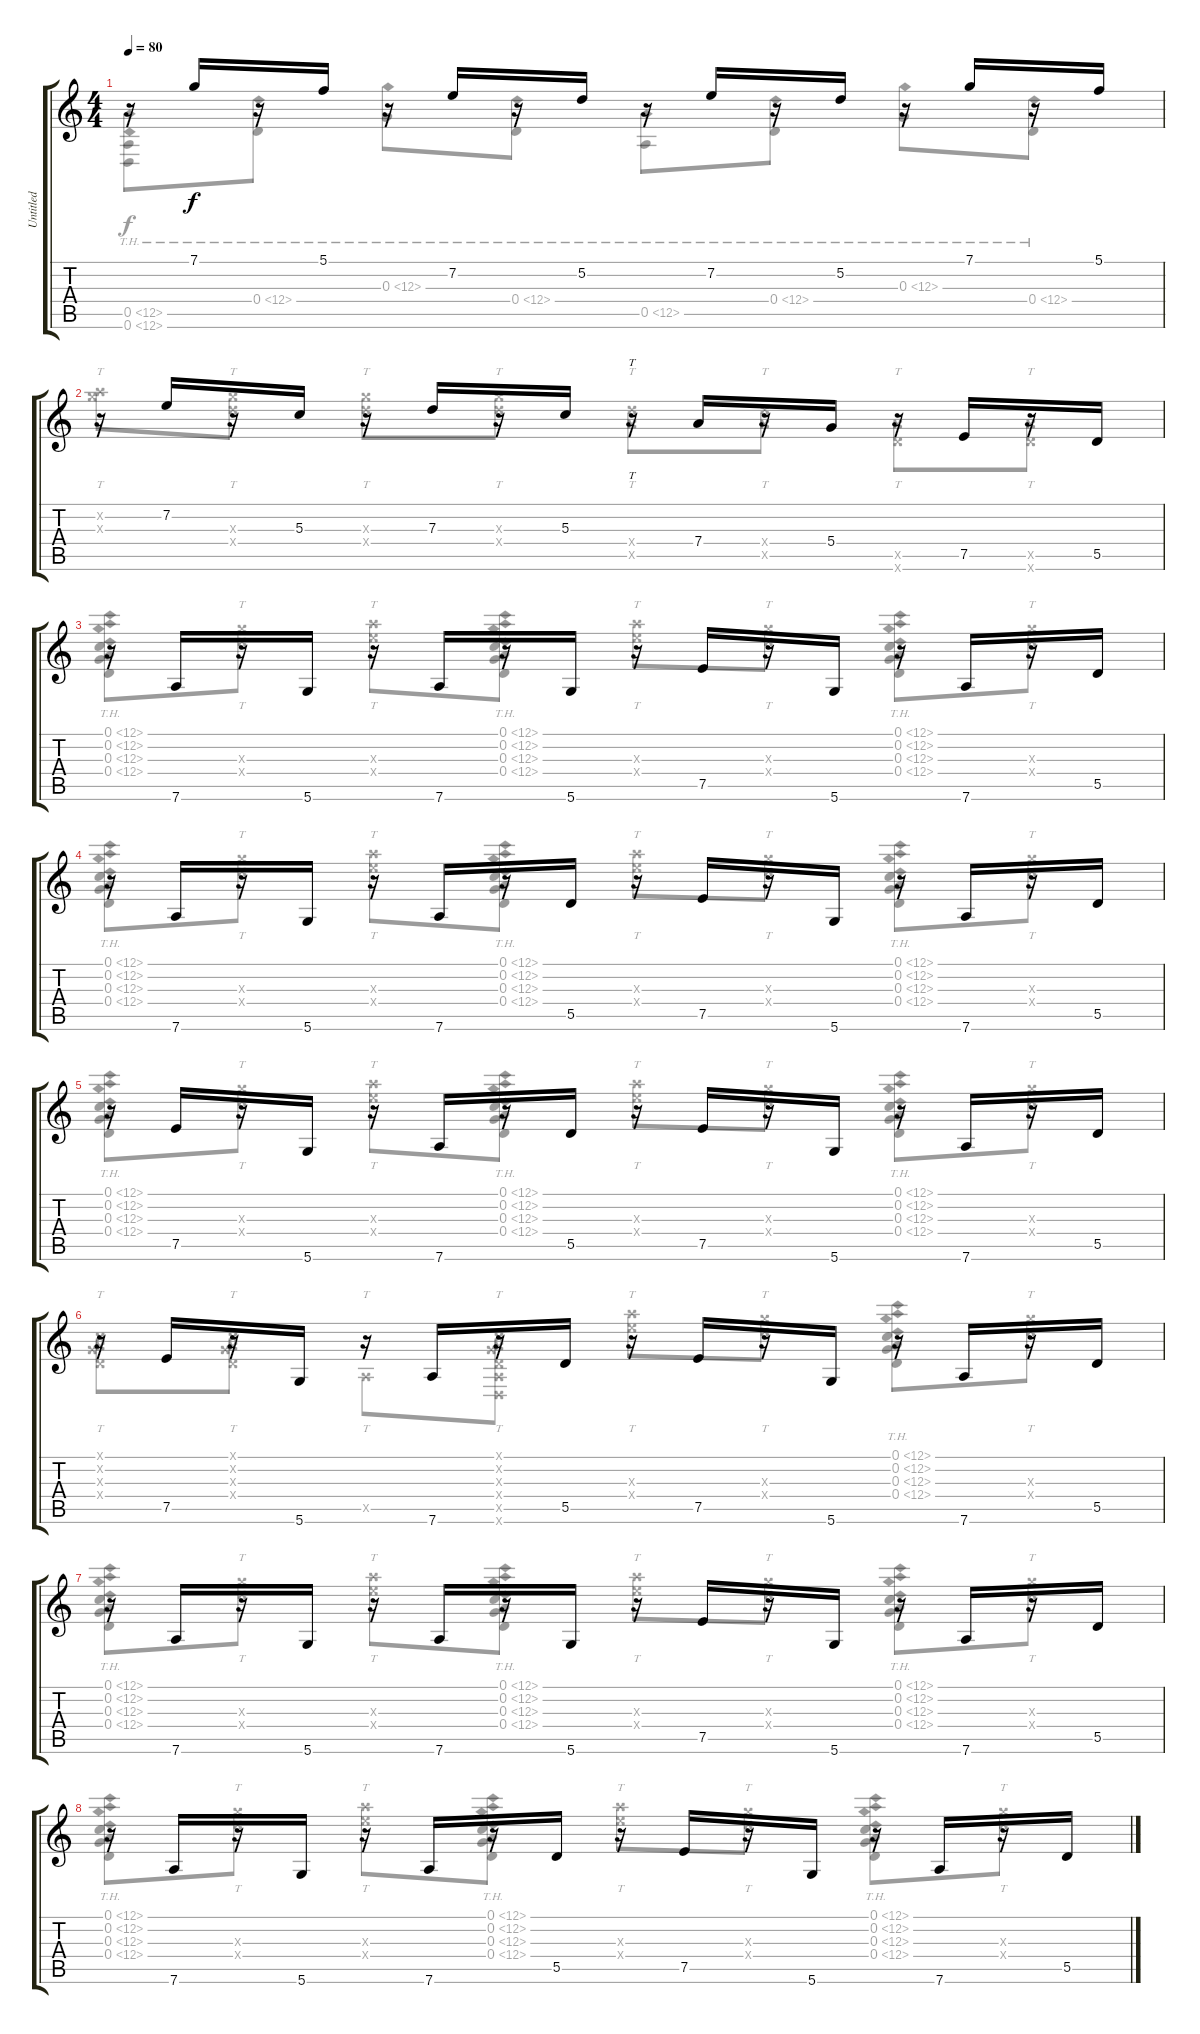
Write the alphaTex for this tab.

\track ("Untitled" "Untitled") {instrument acousticguitarsteel}
\staff {score tabs}
\tuning (C4 A3 G3 D3 A2 D2) {hide}
\voice
\ts (4 4)
\tempo 80
\clef g2
\ks c
r.16{dy f} 7.1.16 r.16 5.1.16 r.16 7.2.16 r.16 5.2.16 r.16 7.2.16 r.16 5.2.16 r.16 7.1.16 r.16 5.1.16 |
r.16 7.2.16 r.16 5.3.16 r.16 7.3.16 r.16 5.3.16 r.16{tt} 7.4.16 r.16 5.4.16 r.16 7.5.16 r.16 5.5.16 |
r.16 7.6.16 r.16 5.6.16 r.16 7.6.16 r.16 5.6.16 r.16 7.5.16 r.16 5.6.16 r.16 7.6.16 r.16 5.5.16 |
r.16 7.6.16 r.16 5.6.16 r.16 7.6.16 r.16 5.5.16 r.16 7.5.16 r.16 5.6.16 r.16 7.6.16 r.16 5.5.16 |
r.16 7.5.16 r.16 5.6.16 r.16 7.6.16 r.16 5.5.16 r.16 7.5.16 r.16 5.6.16 r.16 7.6.16 r.16 5.5.16 |
r.16 7.5.16 r.16 5.6.16 r.16 7.6.16 r.16 5.5.16 r.16 7.5.16 r.16 5.6.16 r.16 7.6.16 r.16 5.5.16 |
r.16 7.6.16 r.16 5.6.16 r.16 7.6.16 r.16 5.6.16 r.16 7.5.16 r.16 5.6.16 r.16 7.6.16 r.16 5.5.16 |
r.16 7.6.16 r.16 5.6.16 r.16 7.6.16 r.16 5.5.16 r.16 7.5.16 r.16 5.6.16 r.16 7.6.16 r.16 5.5.16
\voice
\clef g2
\ottava regular
\simile none
\ks c
(0.5{th 12} 0.6{th 12}).8{dy f} 0.4{th 12}.8 0.3{th 12}.8 0.4{th 12}.8 0.5{th 12}.8 0.4{th 12}.8 0.3{th 12}.8 0.4{th 12}.8 |
(12.2{x} 12.3{x}).8{tt} (12.3{x} 12.4{x}).8{tt} (12.3{x} 12.4{x}).8{tt} (12.3{x} 12.4{x}).8{tt} (12.4{x} 12.5{x}).8{tt} (12.4{x} 12.5{x}).8{tt} (12.5{x} 12.6{x}).8{tt} (12.5{x} 12.6{x}).8{tt} |
(0.1{th 12} 0.2{th 12} 0.3{th 12} 0.4{th 12}).8 (12.3{x} 12.4{x}).8{tt} (14.3{x} 14.4{x}).8{tt} (0.1{th 12} 0.2{th 12} 0.3{th 12} 0.4{th 12}).8 (14.3{x} 14.4{x}).8{tt} (12.3{x} 12.4{x}).8{tt} (0.1{th 12} 0.2{th 12} 0.3{th 12} 0.4{th 12}).8 (12.3{x} 12.4{x}).8{tt} |
(0.1{th 12} 0.2{th 12} 0.3{th 12} 0.4{th 12}).8 (12.3{x} 12.4{x}).8{tt} (14.3{x} 14.4{x}).8{tt} (0.1{th 12} 0.2{th 12} 0.3{th 12} 0.4{th 12}).8 (14.3{x} 14.4{x}).8{tt} (12.3{x} 12.4{x}).8{tt} (0.1{th 12} 0.2{th 12} 0.3{th 12} 0.4{th 12}).8 (12.3{x} 12.4{x}).8{tt} |
(0.1{th 12} 0.2{th 12} 0.3{th 12} 0.4{th 12}).8 (12.3{x} 12.4{x}).8{tt} (14.3{x} 14.4{x}).8{tt} (0.1{th 12} 0.2{th 12} 0.3{th 12} 0.4{th 12}).8 (14.3{x} 14.4{x}).8{tt} (12.3{x} 12.4{x}).8{tt} (0.1{th 12} 0.2{th 12} 0.3{th 12} 0.4{th 12}).8 (12.3{x} 12.4{x}).8{tt} |
(0.1{x} 0.2{x} 0.3{x} 0.4{x}).8{tt} (0.1{x} 0.2{x} 0.3{x} 0.4{x}).8{tt} 0.5{x}.8{tt} (0.1{x} 0.2{x} 0.3{x} 0.4{x} 0.5{x} 0.6{x}).8{tt} (14.3{x} 14.4{x}).8{tt} (12.3{x} 12.4{x}).8{tt} (0.1{th 12} 0.2{th 12} 0.3{th 12} 0.4{th 12}).8 (12.3{x} 12.4{x}).8{tt} |
(0.1{th 12} 0.2{th 12} 0.3{th 12} 0.4{th 12}).8 (12.3{x} 12.4{x}).8{tt} (14.3{x} 14.4{x}).8{tt} (0.1{th 12} 0.2{th 12} 0.3{th 12} 0.4{th 12}).8 (14.3{x} 14.4{x}).8{tt} (12.3{x} 12.4{x}).8{tt} (0.1{th 12} 0.2{th 12} 0.3{th 12} 0.4{th 12}).8 (12.3{x} 12.4{x}).8{tt} |
(0.1{th 12} 0.2{th 12} 0.3{th 12} 0.4{th 12}).8 (12.3{x} 12.4{x}).8{tt} (14.3{x} 14.4{x}).8{tt} (0.1{th 12} 0.2{th 12} 0.3{th 12} 0.4{th 12}).8 (14.3{x} 14.4{x}).8{tt} (12.3{x} 12.4{x}).8{tt} (0.1{th 12} 0.2{th 12} 0.3{th 12} 0.4{th 12}).8 (12.3{x} 12.4{x}).8{tt}
